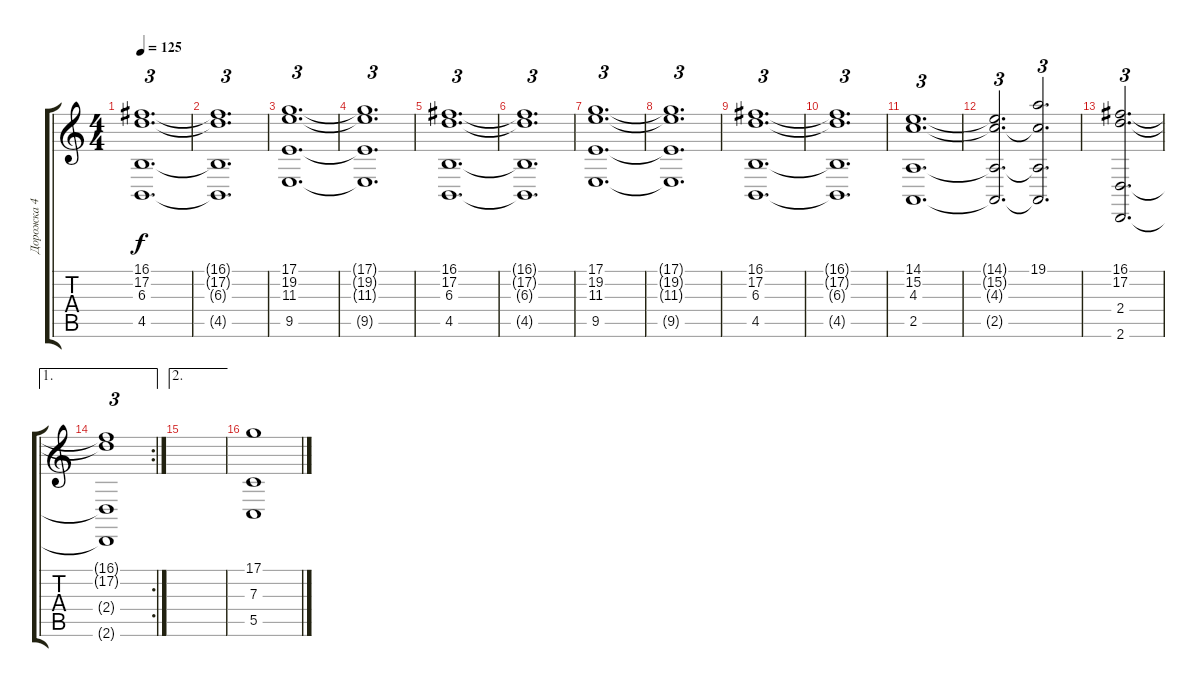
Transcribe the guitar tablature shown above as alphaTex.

\track ("Дорожка 4" "Дорожка 4") {instrument stringensemble1}
\staff {score tabs}
\tuning (D4 A3 F3 C3 G2 C2) {hide}
\ts (4 4)
\tempo 125
\clef g2
\ks c
(16.1 17.2 6.3 4.5).1{d tu (3 2) dy f} |
(16.1{t} 17.2{t} 6.3{t} 4.5{t}).1{d tu (3 2)} |
(17.1 19.2 11.3 9.5).1{d tu (3 2)} |
(17.1{t} 19.2{t} 11.3{t} 9.5{t}).1{d tu (3 2)} |
(16.1 17.2 6.3 4.5).1{d tu (3 2)} |
(16.1{t} 17.2{t} 6.3{t} 4.5{t}).1{d tu (3 2)} |
(17.1 19.2 11.3 9.5).1{d tu (3 2)} |
(17.1{t} 19.2{t} 11.3{t} 9.5{t}).1{d tu (3 2)} |
(16.1 17.2 6.3 4.5).1{d tu (3 2)} |
(16.1{t} 17.2{t} 6.3{t} 4.5{t}).1{d tu (3 2)} |
(14.1 15.2 4.3 2.5).1{d tu (3 2)} |
(14.1{t} 15.2{t} 4.3{t} 2.5{t}).2{d tu (3 2)} (19.1 15.2{t} 4.3{t} 2.5{t}).2{d tu (3 2)} |
(16.1 17.2 2.4 2.6).2{d tu (3 2)} |
\ae 1
\rc 2
(16.1{t} 17.2{t} 2.4{t} 2.6{t}).1{tu (3 2)} |
\ae 2
|
(17.1 7.3 5.5).1
